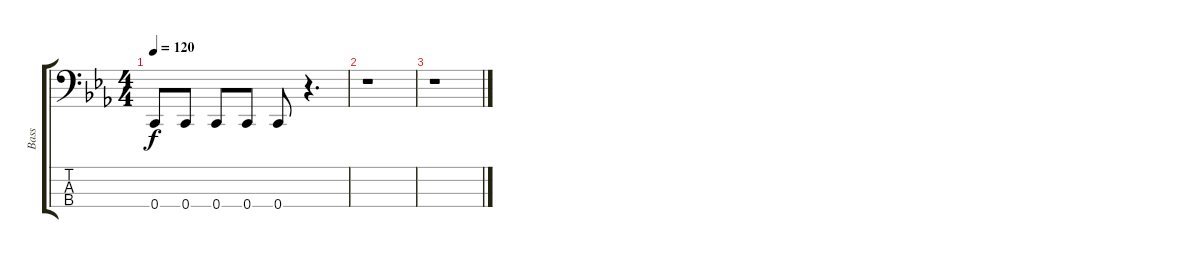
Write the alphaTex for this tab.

\track ("Bass" "Bass") {instrument electricbasspick}
\staff {score tabs}
\tuning (F2 C2 G1 C1) {hide}
\ts (4 4)
\tempo 120
\clef f4
\ks eb
0.4.8{dy f} 0.4.8 0.4.8 0.4.8 0.4.8 r.4{d} |
r.1 |
r.1
